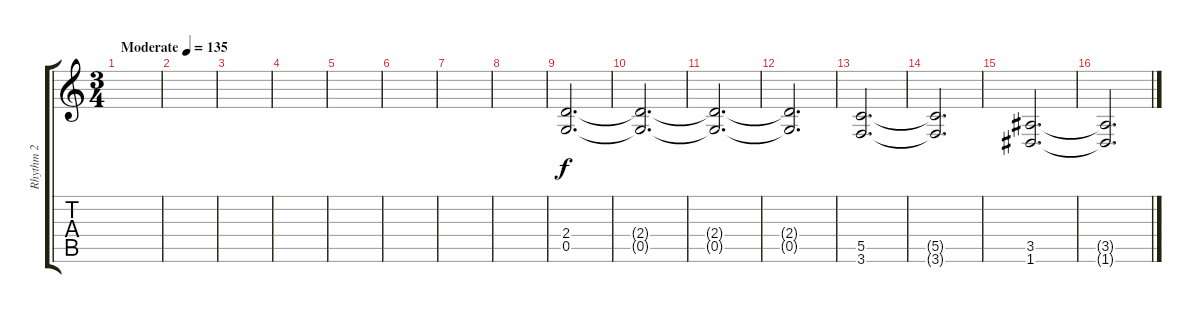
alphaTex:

\track ("Rhythm 2" "Rhythm 2") {instrument distortionguitar}
\staff {score tabs}
\tuning (D4 A3 F3 C3 G2 D2) {hide}
\ts (3 4)
\tempo (135 "Moderate")
\clef g2
\ks c
|
|
|
|
|
|
|
|
(2.4 0.5).2{d volume 13} |
(2.4{t} 0.5{t}).2{d} |
(2.4{t} 0.5{t}).2{d} |
(2.4{t} 0.5{t}).2{d} |
(5.5 3.6).2{d} |
(5.5{t} 3.6{t}).2{d} |
(3.5 1.6).2{d} |
(3.5{t} 1.6{t}).2{d}
